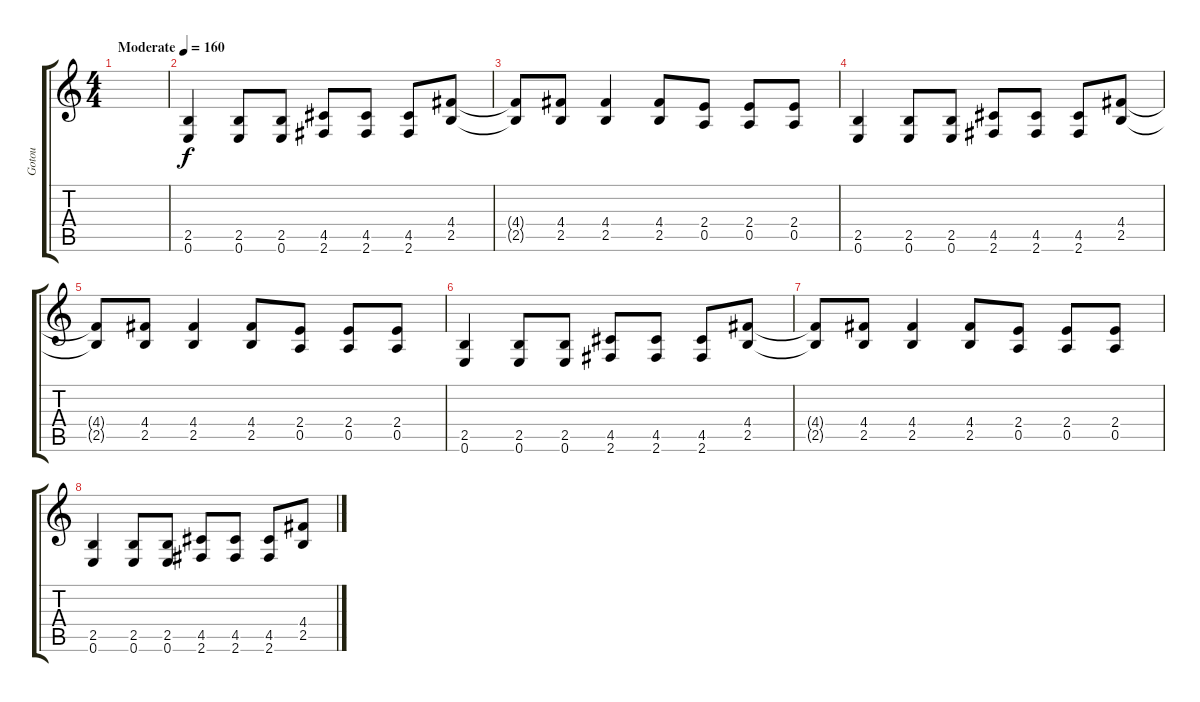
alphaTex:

\track ("Gotou" "Gotou") {instrument overdrivenguitar}
\staff {score tabs}
\tuning (E4 B3 G3 D3 A2 E2) {hide}
\ts (4 4)
\tempo (160 "Moderate")
\clef g2
\ks c
|
(2.5 0.6).4 (2.5 0.6).8 (2.5 0.6).8 (4.5 2.6).8 (4.5 2.6).8 (4.5 2.6).8 (4.4 2.5).8 |
(4.4{t} 2.5{t}).8 (4.4 2.5).8 (4.4 2.5).4 (4.4 2.5).8 (2.4 0.5).8 (2.4 0.5).8 (2.4 0.5).8 |
(2.5 0.6).4 (2.5 0.6).8 (2.5 0.6).8 (4.5 2.6).8 (4.5 2.6).8 (4.5 2.6).8 (4.4 2.5).8 |
(4.4{t} 2.5{t}).8 (4.4 2.5).8 (4.4 2.5).4 (4.4 2.5).8 (2.4 0.5).8 (2.4 0.5).8 (2.4 0.5).8 |
(2.5 0.6).4 (2.5 0.6).8 (2.5 0.6).8 (4.5 2.6).8 (4.5 2.6).8 (4.5 2.6).8 (4.4 2.5).8 |
(4.4{t} 2.5{t}).8 (4.4 2.5).8 (4.4 2.5).4 (4.4 2.5).8 (2.4 0.5).8 (2.4 0.5).8 (2.4 0.5).8 |
(2.5 0.6).4 (2.5 0.6).8 (2.5 0.6).8 (4.5 2.6).8 (4.5 2.6).8 (4.5 2.6).8 (4.4 2.5).8
